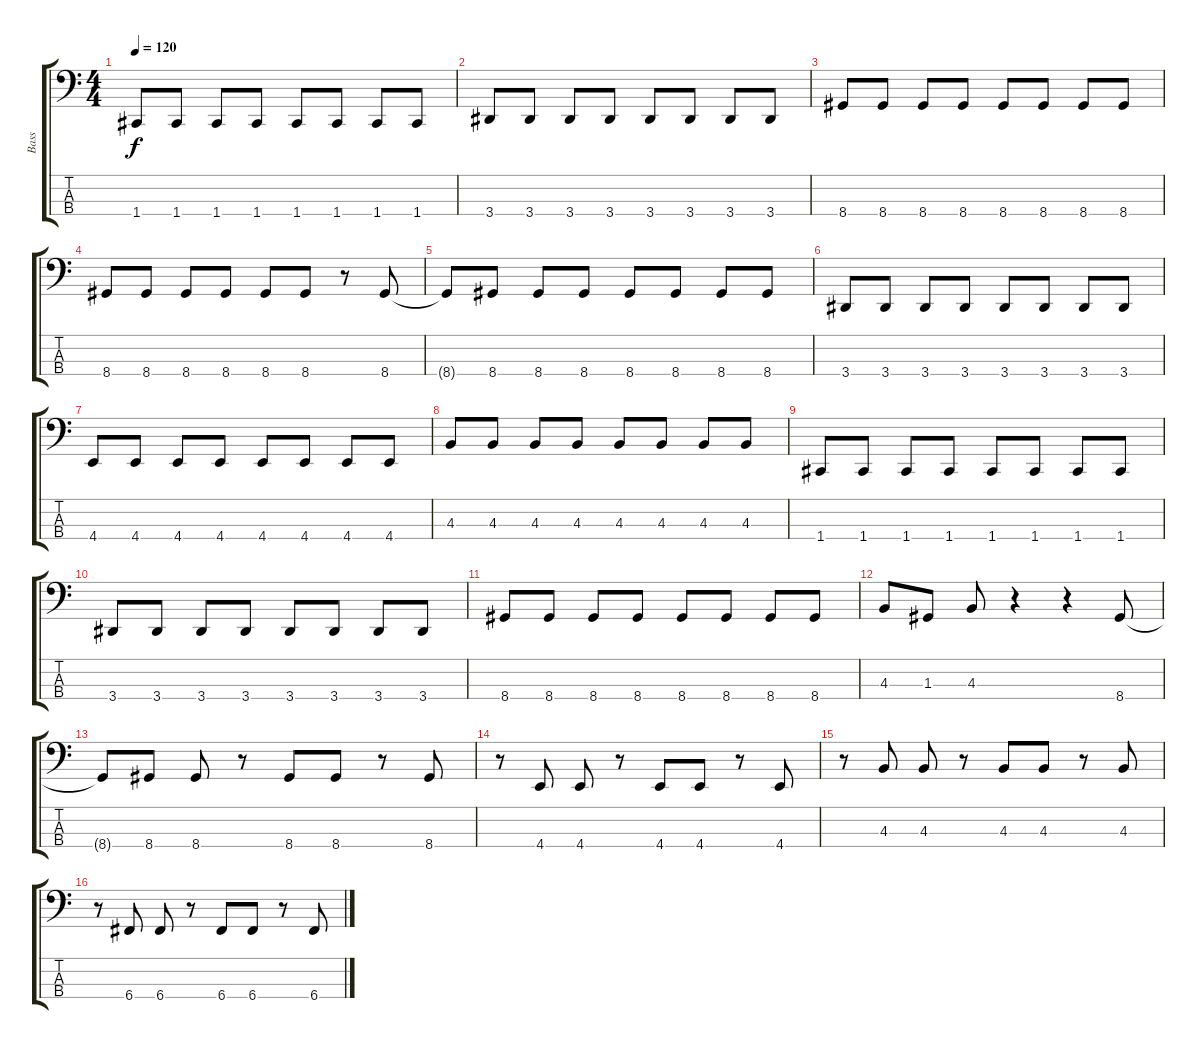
\track ("Bass" "Bass") {instrument electricbassfinger}
\staff {score tabs}
\tuning (F2 C2 G1 C1) {hide}
\ts (4 4)
\tempo 120
\clef f4
\ks c
1.4.8{dy f} 1.4.8 1.4.8 1.4.8 1.4.8 1.4.8 1.4.8 1.4.8 |
3.4.8 3.4.8 3.4.8 3.4.8 3.4.8 3.4.8 3.4.8 3.4.8 |
8.4.8 8.4.8 8.4.8 8.4.8 8.4.8 8.4.8 8.4.8 8.4.8 |
8.4.8 8.4.8 8.4.8 8.4.8 8.4.8 8.4.8 r.8 8.4.8 |
8.4{t}.8 8.4.8 8.4.8 8.4.8 8.4.8 8.4.8 8.4.8 8.4.8 |
3.4.8 3.4.8 3.4.8 3.4.8 3.4.8 3.4.8 3.4.8 3.4.8 |
4.4.8 4.4.8 4.4.8 4.4.8 4.4.8 4.4.8 4.4.8 4.4.8 |
4.3.8 4.3.8 4.3.8 4.3.8 4.3.8 4.3.8 4.3.8 4.3.8 |
1.4.8 1.4.8 1.4.8 1.4.8 1.4.8 1.4.8 1.4.8 1.4.8 |
3.4.8 3.4.8 3.4.8 3.4.8 3.4.8 3.4.8 3.4.8 3.4.8 |
8.4.8 8.4.8 8.4.8 8.4.8 8.4.8 8.4.8 8.4.8 8.4.8 |
4.3.8 1.3.8 4.3.8 r.4 r.4 8.4.8 |
8.4{t}.8 8.4.8 8.4.8 r.8 8.4.8 8.4.8 r.8 8.4.8 |
r.8 4.4.8 4.4.8 r.8 4.4.8 4.4.8 r.8 4.4.8 |
r.8 4.3.8 4.3.8 r.8 4.3.8 4.3.8 r.8 4.3.8 |
r.8 6.4.8 6.4.8 r.8 6.4.8 6.4.8 r.8 6.4.8
